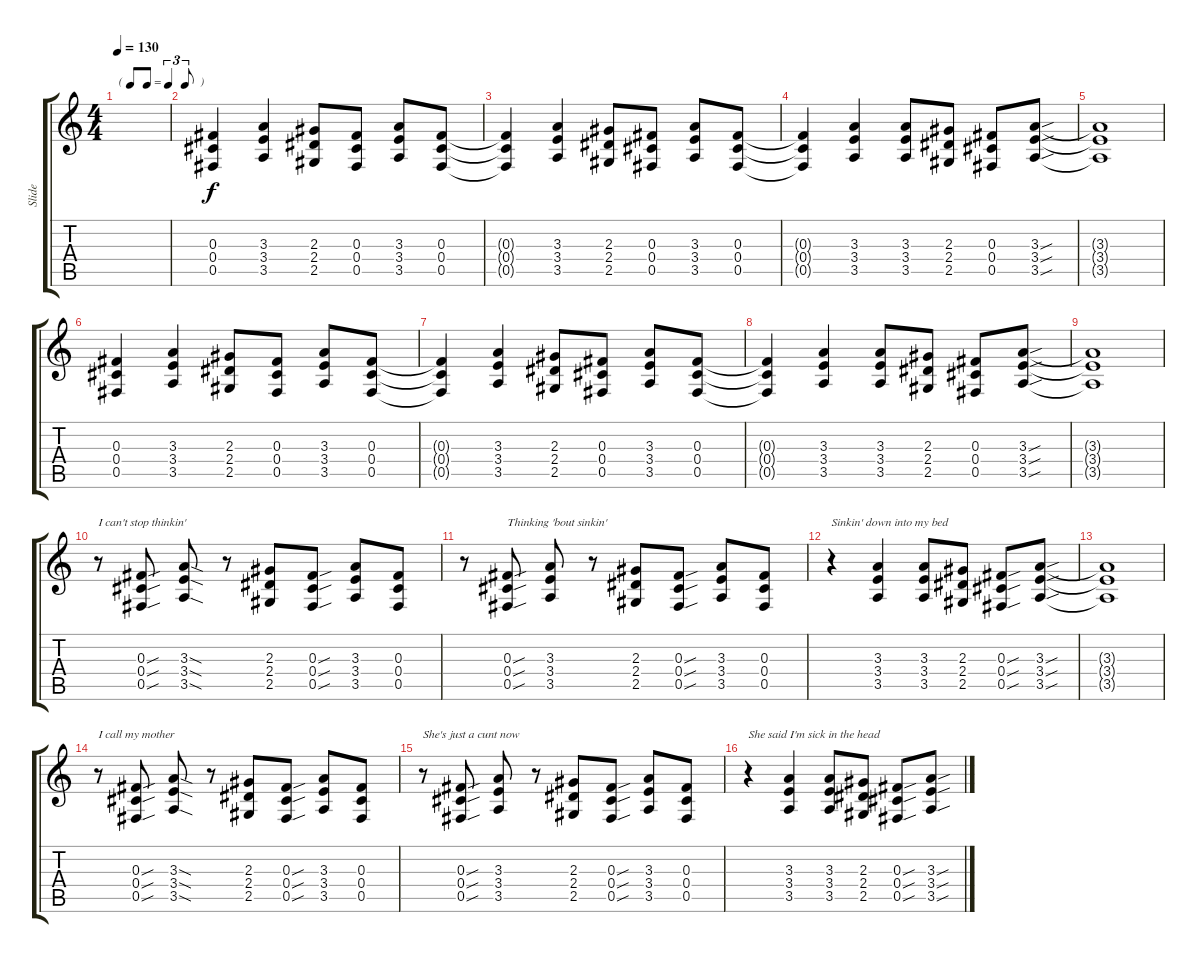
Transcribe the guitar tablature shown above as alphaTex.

\track ("Slide" "Slide") {instrument overdrivenguitar}
\staff {score tabs}
\tuning (Db4 Bb3 Gb3 Db3 Gb2 Db2) {hide}
\ts (4 4)
\tf triplet8th
\tempo 130
\clef g2
\ks c
|
(0.3 0.4 0.5).4 (3.3 3.4 3.5).4 (2.3 2.4 2.5).8 (0.3 0.4 0.5).8 (3.3 3.4 3.5).8 (0.3 0.4 0.5).8 |
(0.3{t} 0.4{t} 0.5{t}).4 (3.3 3.4 3.5).4 (2.3 2.4 2.5).8 (0.3 0.4 0.5).8 (3.3 3.4 3.5).8 (0.3 0.4 0.5).8 |
(0.3{t} 0.4{t} 0.5{t}).4 (3.3 3.4 3.5).4 (3.3 3.4 3.5).8 (2.3 2.4 2.5).8 (0.3 0.4 0.5).8 (3.3{sou} 3.4{sou} 3.5{sou}).8 |
(3.3{t} 3.4{t} 3.5{t}).1 |
(0.3 0.4 0.5).4 (3.3 3.4 3.5).4 (2.3 2.4 2.5).8 (0.3 0.4 0.5).8 (3.3 3.4 3.5).8 (0.3 0.4 0.5).8 |
(0.3{t} 0.4{t} 0.5{t}).4 (3.3 3.4 3.5).4 (2.3 2.4 2.5).8 (0.3 0.4 0.5).8 (3.3 3.4 3.5).8 (0.3 0.4 0.5).8 |
(0.3{t} 0.4{t} 0.5{t}).4 (3.3 3.4 3.5).4 (3.3 3.4 3.5).8 (2.3 2.4 2.5).8 (0.3 0.4 0.5).8 (3.3{sou} 3.4{sou} 3.5{sou}).8 |
(3.3{t} 3.4{t} 3.5{t}).1 |
r.8{txt "I can't stop thinkin'"} (0.3{sou} 0.4{sou} 0.5{sou}).8 (3.3{sod} 3.4{sod} 3.5{sod}).8 r.8 (2.3 2.4 2.5).8 (0.3{sou} 0.4{sou} 0.5{sou}).8 (3.3 3.4 3.5).8 (0.3 0.4 0.5).8 |
r.8 (0.3{sou} 0.4{sou} 0.5{sou}).8{txt "Thinking 'bout sinkin'"} (3.3 3.4 3.5).8 r.8 (2.3 2.4 2.5).8 (0.3{sou} 0.4{sou} 0.5{sou}).8 (3.3 3.4 3.5).8 (0.3 0.4 0.5).8 |
r.4{txt "Sinkin' down into my bed"} (3.3 3.4 3.5).4 (3.3 3.4 3.5).8 (2.3 2.4 2.5).8 (0.3{sou} 0.4{sou} 0.5{sou}).8 (3.3{sou} 3.4{sou} 3.5{sou}).8 |
(3.3{t} 3.4{t} 3.5{t}).1 |
r.8{txt "I call my mother"} (0.3{sou} 0.4{sou} 0.5{sou}).8 (3.3{sod} 3.4{sod} 3.5{sod}).8 r.8 (2.3 2.4 2.5).8 (0.3{sou} 0.4{sou} 0.5{sou}).8 (3.3 3.4 3.5).8 (0.3 0.4 0.5).8 |
r.8{txt "She's just a cunt now"} (0.3{sou} 0.4{sou} 0.5{sou}).8 (3.3 3.4 3.5).8 r.8 (2.3 2.4 2.5).8 (0.3{sou} 0.4{sou} 0.5{sou}).8 (3.3 3.4 3.5).8 (0.3 0.4 0.5).8 |
r.4{txt "She said I'm sick in the head"} (3.3 3.4 3.5).4 (3.3 3.4 3.5).8 (2.3 2.4 2.5).8 (0.3{sou} 0.4{sou} 0.5{sou}).8 (3.3{sou} 3.4{sou} 3.5{sou}).8
